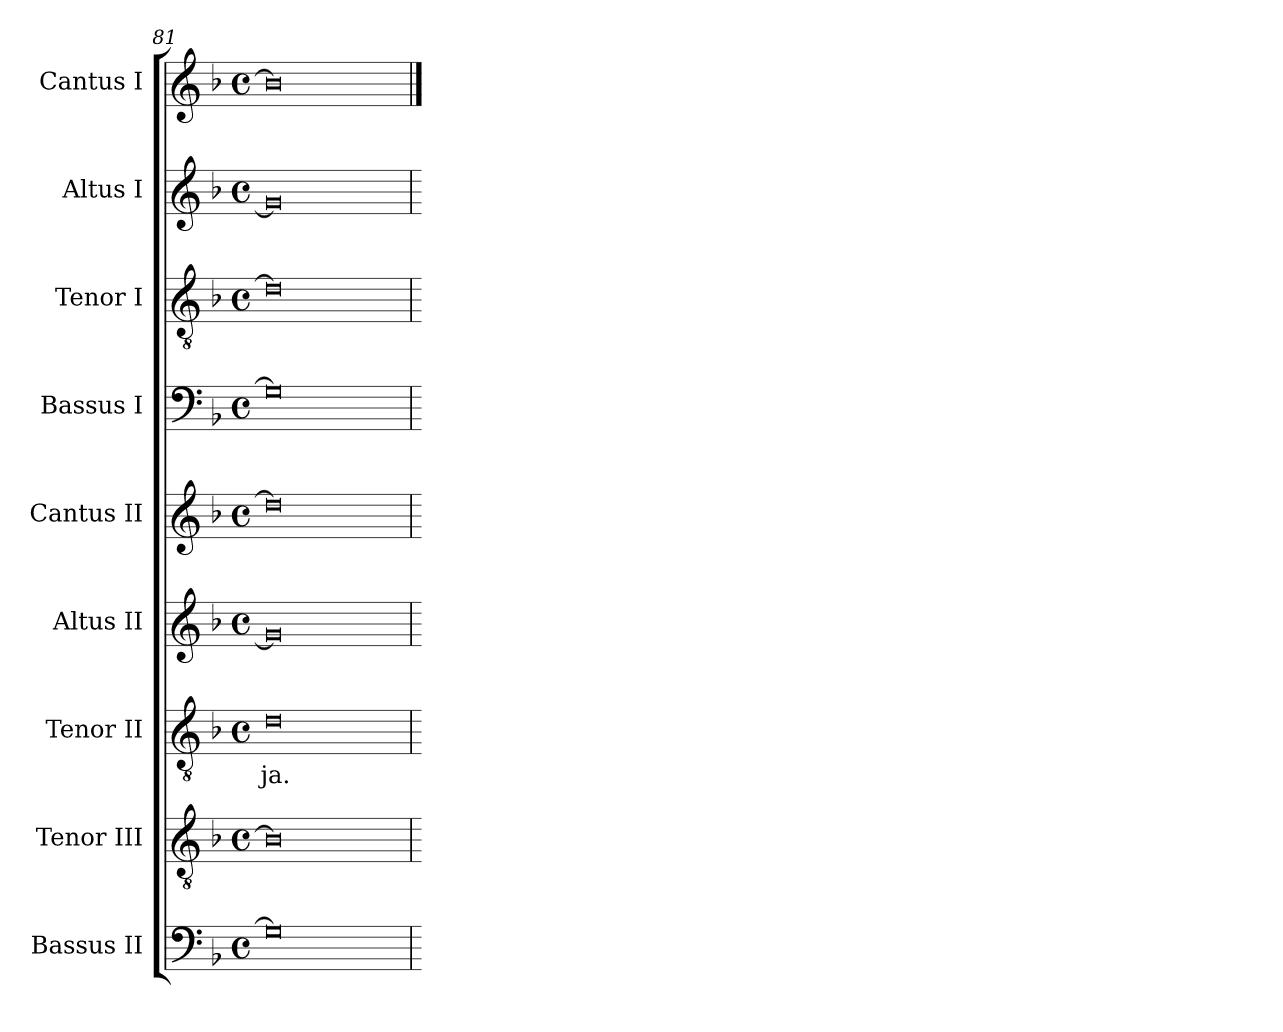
**kern	**kern	**kern	**text	**kern	**kern	**kern	**kern	**kern	**kern
*part9	*part8	*part7	*part7	*part6	*part5	*part4	*part3	*part2	*part1
*staff9	*staff8	*staff7	*staff7	*staff6	*staff5	*staff4	*staff3	*staff2	*staff1
*I"Bassus II	*I"Tenor III	*I"Tenor II	*	*I"Altus II	*I"Cantus II	*I"Bassus I	*I"Tenor I	*I"Altus I	*I"Cantus I
*clefF4	*clefGv2	*clefGv2	*	*clefG2	*clefG2	*clefF4	*clefGv2	*clefG2	*clefG2
*k[b-]	*k[b-]	*k[b-]	*	*k[b-]	*k[b-]	*k[b-]	*k[b-]	*k[b-]	*k[b-]
*F:	*F:	*F:	*	*F:	*F:	*F:	*F:	*F:	*F:
*M4/4	*M4/4	*M4/4	*	*M4/4	*M4/4	*M4/4	*M4/4	*M4/4	*M4/4
*met(c)	*met(c)	*met(c)	*	*met(c)	*met(c)	*met(c)	*met(c)	*met(c)	*met(c)
=81	=81	=81	=81	=81	=81	=81	=81	=81	=81
!	!	!	!LO:LY:b:cj	!	!	!	!	!	!
0G]	0B]	0d	ja.	0g]	0dd]	0G]	0d]	0g]	0b]
=	=	=	==	=	=	=	=	=	==
*-	*-	*-	*-	*-	*-	*-	*-	*-	*-
